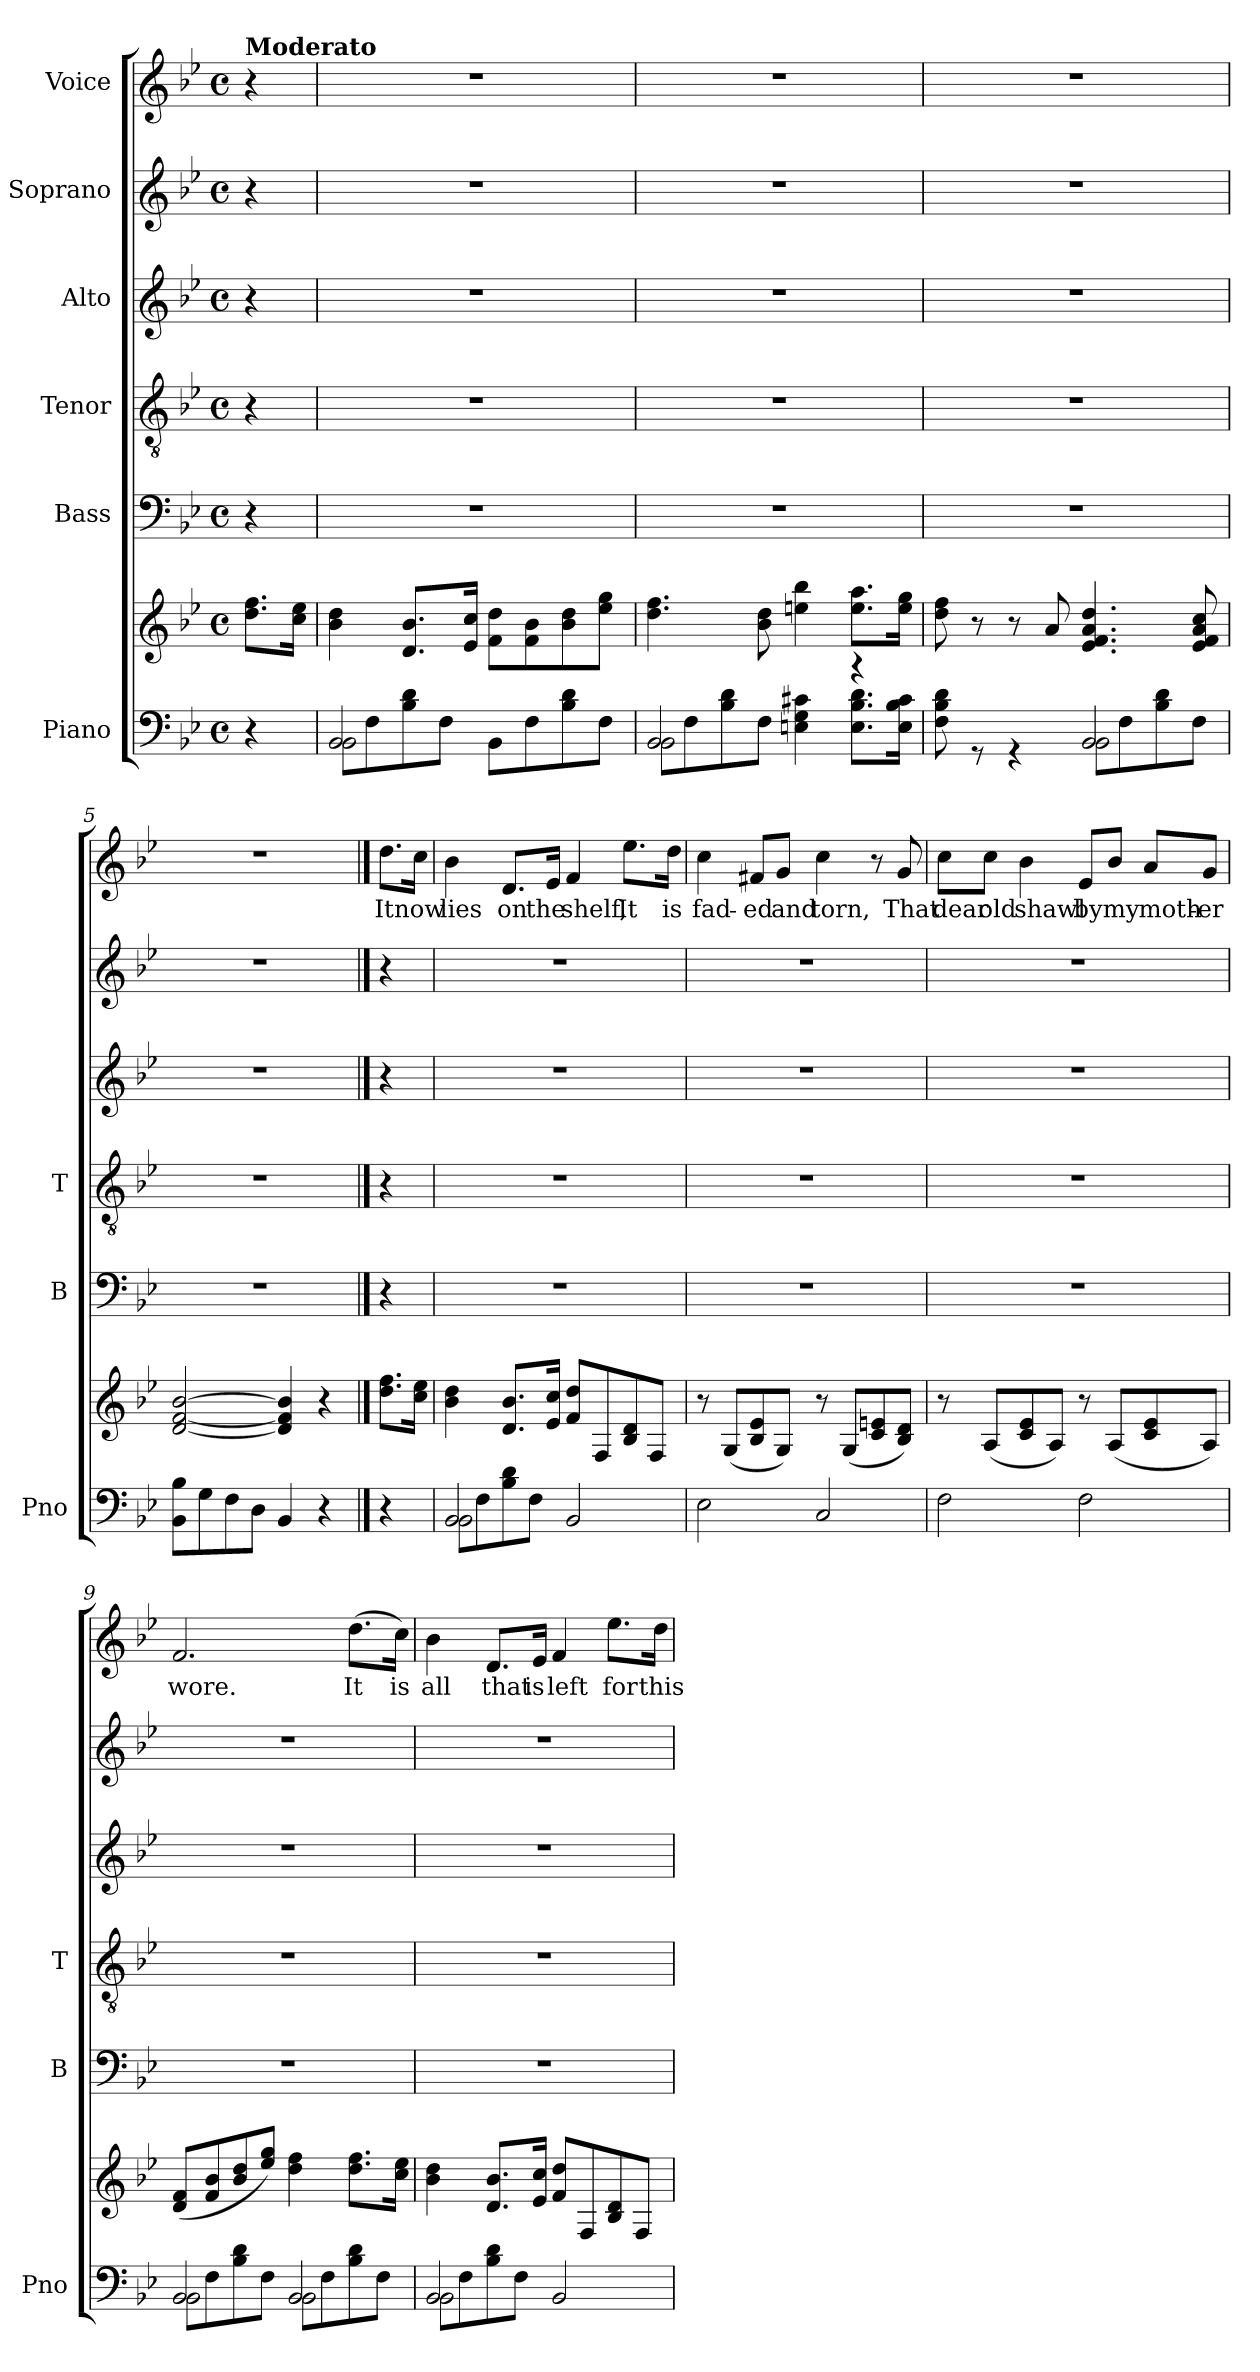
**kern	**kern	**kern	**kern	**kern	**kern	**kern	**text
*part6	*part6	*part5	*part4	*part3	*part2	*part1	*part1
*staff7	*staff6	*staff5	*staff4	*staff3	*staff2	*staff1	*staff1
*I"Piano	*	*I"Bass	*I"Tenor	*I"Alto	*I"Soprano	*I"Voice	*
*I'Pno	*	*I'B	*I'T	*	*	*	*
*clefF4	*clefG2	*clefF4	*clefGv2	*clefG2	*clefG2	*clefG2	*
*k[b-e-]	*k[b-e-]	*k[b-e-]	*k[b-e-]	*k[b-e-]	*k[b-e-]	*k[b-e-]	*
*M4/4	*M4/4	*M4/4	*M4/4	*M4/4	*M4/4	*M4/4	*
*met(c)	*met(c)	*met(c)	*met(c)	*met(c)	*met(c)	*met(c)	*
=1	=1	=1	=1	=1	=1	=1	=1
!	!	!	!	!	!	!LO:TX:a:B:t=Moderato	!
4r	8.dd\ 8.ff\L	4r	4r	4r	4r	4r	.
.	16cc\ 16ee-\Jk	.	.	.	.	.	.
=2	=2	=2	=2	=2	=2	=2	=2
*^	*	*	*	*	*	*	*
!	!LO:N:head=open	!	!	!	!	!	!	!
2BB-/	8BB-\L	4b-\ 4dd\	1r	1r	1r	1r	1r	.
.	8F\	.	.	.	.	.	.	.
.	8B-\ 8d\	8.d/ 8.b-/L	.	.	.	.	.	.
.	8F\J	.	.	.	.	.	.	.
.	.	16e-/ 16cc/Jk	.	.	.	.	.	.
8BB-\L	2ryy	8f\ 8dd\L	.	.	.	.	.	.
8F\	.	8f\ 8b-\	.	.	.	.	.	.
8B-\ 8d\	.	8b-\ 8dd\	.	.	.	.	.	.
8F\J	.	8ee-\ 8gg\J	.	.	.	.	.	.
=3	=3	=3	=3	=3	=3	=3	=3	=3
!	!LO:N:head=open	!	!	!	!	!	!	!
2BB-/	8BB-\L	4.dd\ 4.ff\	1r	1r	1r	1r	1r	.
.	8F\	.	.	.	.	.	.	.
.	8B-\ 8d\	.	.	.	.	.	.	.
.	8F\J	8b-\ 8dd\	.	.	.	.	.	.
4En\ 4G\ 4c#X\	4ryy	4een\ 4bb-\	.	.	.	.	.	.
4r	8.E\ 8.B-\ 8.d\L	8.ee\ 8.aa\L	.	.	.	.	.	.
.	16E\ 16B-\ 16c#\Jk	16ee\ 16gg\Jk	.	.	.	.	.	.
=4	=4	=4	=4	=4	=4	=4	=4	=4
8F\ 8B-\ 8d\	2ryy	8dd\ 8ff\	1r	1r	1r	1r	1r	.
8rGG	.	8r	.	.	.	.	.	.
4rGG	.	8r	.	.	.	.	.	.
.	.	8a/	.	.	.	.	.	.
!	!LO:N:head=open	!	!	!	!	!	!	!
2BB-/	8BB-\L	4.e-/ 4.f/ 4.a/ 4.dd/	.	.	.	.	.	.
.	8F\	.	.	.	.	.	.	.
.	8B-\ 8d\	.	.	.	.	.	.	.
.	8F\J	8e-/ 8f/ 8a/ 8cc/	.	.	.	.	.	.
*v	*v	*	*	*	*	*	*	*
=5	=5	=5	=5	=5	=5	=5	=5
8BB-\ 8B-\L	[2d/ [2f/ [2b-/	1r	1r	1r	1r	1r	.
8G\	.	.	.	.	.	.	.
8F\	.	.	.	.	.	.	.
8D\J	.	.	.	.	.	.	.
4BB-/	4d/] 4f/] 4b-/]	.	.	.	.	.	.
4r	4r	.	.	.	.	.	.
!!LO:LB:g=z
==5X1	==5X1	==5X1	==5X1	==5X1	==5X1	==5X1	==5X1
!	!	!	!	!	!	!	!LO:LY:b
4r	8.dd\ 8.ff\L	4r	4r	4r	4r	8.dd\L	It
!	!	!	!	!	!	!	!LO:LY:b
.	16cc\ 16ee-\Jk	.	.	.	.	16cc\Jk	now
=6	=6	=6	=6	=6	=6	=6	=6
*^	*	*	*	*	*	*	*
!	!LO:N:head=open	!	!	!	!	!	!	!LO:LY:b
2BB-/	8BB-\L	4b-\ 4dd\	1r	1r	1r	1r	4b-\	lies
.	8F\	.	.	.	.	.	.	.
!	!	!	!	!	!	!	!	!LO:LY:b
.	8B-\ 8d\	8.d/ 8.b-/L	.	.	.	.	8.d/L	on
.	8F\J	.	.	.	.	.	.	.
!	!	!	!	!	!	!	!	!LO:LY:b
.	.	16e-/ 16cc/Jk	.	.	.	.	16e-/Jk	the
!	!	!	!	!	!	!	!	!LO:LY:b
2BB-/	2ryy	8f/ 8dd/L	.	.	.	.	4f/	shelf,
.	.	8F/	.	.	.	.	.	.
!	!	!	!	!	!	!	!	!LO:LY:b
.	.	8B-/ 8d/	.	.	.	.	8.ee-\L	It
.	.	8F/J	.	.	.	.	.	.
!	!	!	!	!	!	!	!	!LO:LY:b
.	.	.	.	.	.	.	16dd\Jk	is
*v	*v	*	*	*	*	*	*	*
=7	=7	=7	=7	=7	=7	=7	=7
!	!	!	!	!	!	!	!LO:LY:b
2E-\	8r	1r	1r	1r	1r	4cc\	fad-
.	(<8G/L	.	.	.	.	.	.
!	!	!	!	!	!	!	!LO:LY:b
.	8B-/ 8e-/	.	.	.	.	8f#X/L	-ed
!	!	!	!	!	!	!	!LO:LY:b
.	8G/J)	.	.	.	.	8g/J	and
!	!	!	!	!	!	!	!LO:LY:b
2C/	8r	.	.	.	.	4cc\	torn,
.	(<8G/L	.	.	.	.	.	.
.	8c/ 8en/	.	.	.	.	8r	.
!	!	!	!	!	!	!	!LO:LY:b
.	8B-/ 8d/J)	.	.	.	.	8g/	That
=8	=8	=8	=8	=8	=8	=8	=8
!	!	!	!	!	!	!	!LO:LY:b
2F\	8r	1r	1r	1r	1r	8cc\L	dear
!	!	!	!	!	!	!	!LO:LY:b
.	(<8A/L	.	.	.	.	8cc\J	old
!	!	!	!	!	!	!	!LO:LY:b
.	8c/ 8e-/	.	.	.	.	4b-\	shawl
.	8A/J)	.	.	.	.	.	.
!	!	!	!	!	!	!	!LO:LY:b
2F\	8r	.	.	.	.	8e-/L	by
!	!	!	!	!	!	!	!LO:LY:b
.	(<8A/L	.	.	.	.	8b-/J	my
!	!	!	!	!	!	!	!LO:LY:b
.	8c/ 8e-/	.	.	.	.	8a/L	moth-
!	!	!	!	!	!	!	!LO:LY:b
.	8A/J)	.	.	.	.	8g/J	-er
=9	=9	=9	=9	=9	=9	=9	=9
*^	*	*	*	*	*	*	*
!	!LO:N:head=open	!	!	!	!	!	!	!LO:LY:b
2BB-/	8BB-\L	(<8d/ 8f/L	1r	1r	1r	1r	2.f/	wore.
.	8F\	8f/ 8b-/	.	.	.	.	.	.
.	8B-\ 8d\	8b-/ 8dd/	.	.	.	.	.	.
.	8F\J	8ee-/ 8gg/J)	.	.	.	.	.	.
!	!LO:N:head=open	!	!	!	!	!	!	!
2BB-/	8BB-\L	4dd\ 4ff\	.	.	.	.	.	.
.	8F\	.	.	.	.	.	.	.
!	!	!	!	!	!	!	!	!LO:LY:b
.	8B-\ 8d\	8.dd\ 8.ff\L	.	.	.	.	(>8.dd\L	It
.	8F\J	.	.	.	.	.	.	.
!	!	!	!	!	!	!	!	!LO:LY:b
.	.	16cc\ 16ee-\Jk	.	.	.	.	16cc\Jk)	is
!!LO:LB:g=z
=10	=10	=10	=10	=10	=10	=10	=10	=10
!	!LO:N:head=open	!	!	!	!	!	!	!LO:LY:b
2BB-/	8BB-\L	4b-\ 4dd\	1r	1r	1r	1r	4b-\	all
.	8F\	.	.	.	.	.	.	.
!	!	!	!	!	!	!	!	!LO:LY:b
.	8B-\ 8d\	8.d/ 8.b-/L	.	.	.	.	8.d/L	that
.	8F\J	.	.	.	.	.	.	.
!	!	!	!	!	!	!	!	!LO:LY:b
.	.	16e-/ 16cc/Jk	.	.	.	.	16e-/Jk	is
!	!	!	!	!	!	!	!	!LO:LY:b
2BB-/	2ryy	8f/ 8dd/L	.	.	.	.	4f/	left
.	.	8F/	.	.	.	.	.	.
!	!	!	!	!	!	!	!	!LO:LY:b
.	.	8B-/ 8d/	.	.	.	.	8.ee-\L	for
.	.	8F/J	.	.	.	.	.	.
!	!	!	!	!	!	!	!	!LO:LY:b
.	.	.	.	.	.	.	16dd\Jk	this
*v	*v	*	*	*	*	*	*	*
=	=	=	=	=	=	=	=
*-	*-	*-	*-	*-	*-	*-	*-
